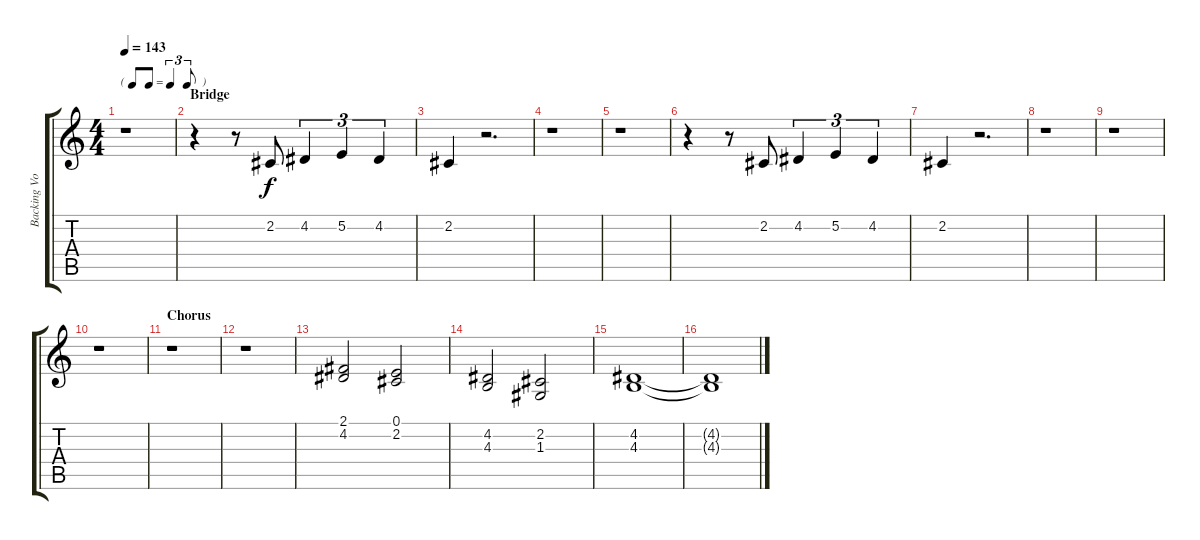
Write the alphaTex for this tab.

\track ("Backing Vox" "Backing Vo") {instrument drawbarorgan}
\staff {score tabs}
\tuning (E4 B3 G3 D3 A2 E2) {hide}
\ts (4 4)
\tf triplet8th
\tempo 143
\clef g2
\ks c
r.1{dy f} |
\section ("" "Bridge")
r.4 r.8 2.2.8 4.2.4{tu (3 2)} 5.2.4{tu (3 2)} 4.2.4{tu (3 2)} |
2.2.4 r.2{d} |
r.1 |
r.1 |
r.4 r.8 2.2.8 4.2.4{tu (3 2)} 5.2.4{tu (3 2)} 4.2.4{tu (3 2)} |
2.2.4 r.2{d} |
r.1 |
r.1 |
r.1 |
\section ("" "Chorus")
r.1 |
r.1 |
(2.1 4.2).2 (0.1 2.2).2 |
(4.2 4.3).2 (2.2 1.3).2 |
(4.2 4.3).1 |
(4.2{t} 4.3{t}).1
